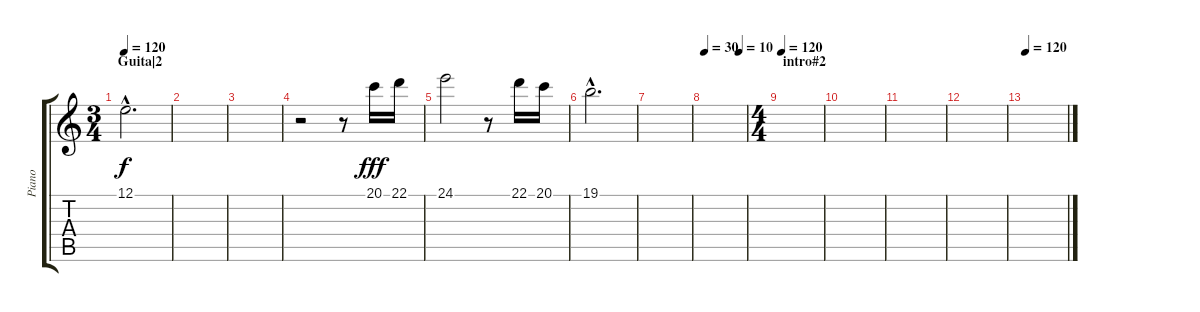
\track ("Piano" "Piano") {instrument acousticgrandpiano}
\staff {score tabs}
\tuning (E4 B3 G3 D3 A2 E2) {hide}
\ts (3 4)
\section ("" "Guita|2")
\tempo 120
\clef g2
\ks c
12.1{hac}.2{d dy f} |
|
|
r.2 r.8 20.1.16{dy fff} 22.1.16 |
24.1.2 r.8 22.1.16 20.1.16 |
19.1{hac}.2{d} |
|
\tempo 30
\tempo (10 0.8333333333333334)
|
\ts (4 4)
\section ("" "intro#2")
\tempo 120
|
|
|
|
\tempo 120
